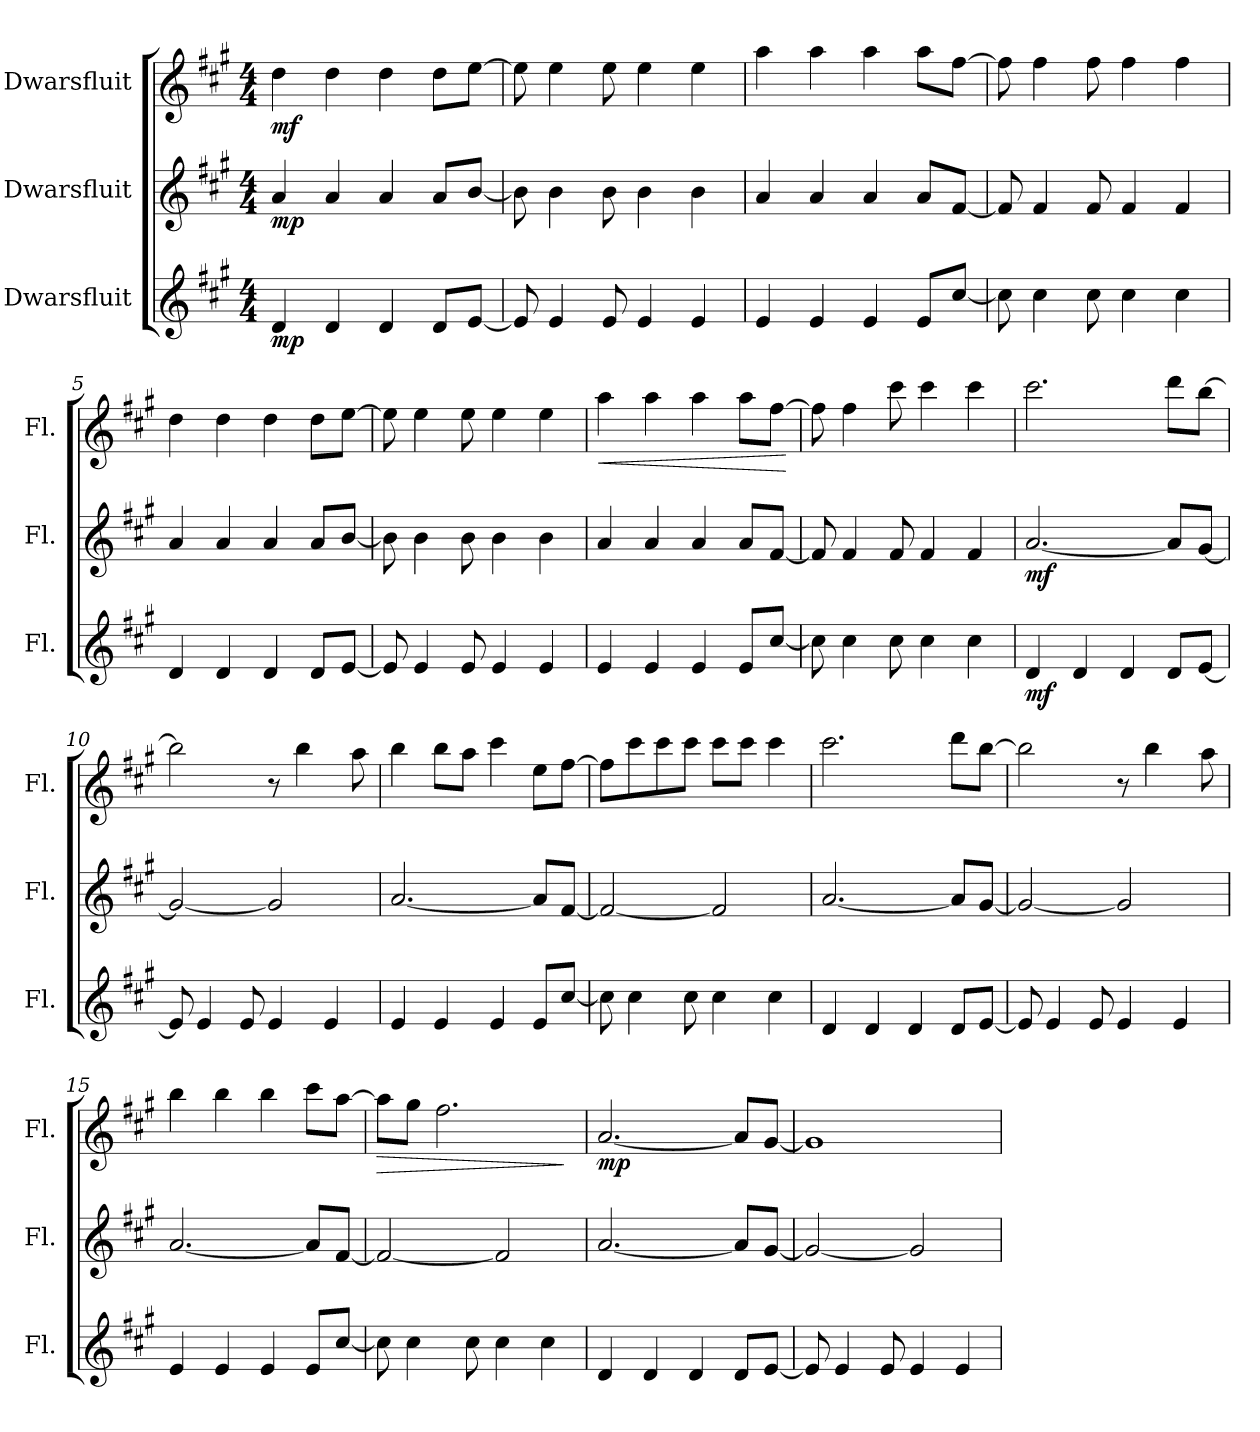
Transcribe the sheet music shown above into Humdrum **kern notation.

**kern	**dynam	**kern	**dynam	**kern	**dynam
*part3	*part3	*part2	*part2	*part1	*part1
*staff3	*staff3	*staff2	*staff2	*staff1	*staff1
*I"Dwarsfluit	*	*I"Dwarsfluit	*	*I"Dwarsfluit	*
*I'Fl.	*	*I'Fl.	*	*I'Fl.	*
*clefG2	*	*clefG2	*	*clefG2	*
*k[f#c#g#]	*	*k[f#c#g#]	*	*k[f#c#g#]	*
*M4/4	*	*M4/4	*	*M4/4	*
*MM115	*	*MM115	*	*MM115	*
=1	=1	=1	=1	=1	=1
!	!LO:DY:b	!	!LO:DY:b	!	!LO:DY:b
4d/	mp	4a/	mp	4dd\	mf
4d/	.	4a/	.	4dd\	.
4d/	.	4a/	.	4dd\	.
8d/L	.	8a/L	.	8dd\L	.
[8e/J	.	[8b/J	.	[8ee\J	.
=2	=2	=2	=2	=2	=2
8e/]	.	8b\]	.	8ee\]	.
4e/	.	4b\	.	4ee\	.
8e/	.	8b\	.	8ee\	.
4e/	.	4b\	.	4ee\	.
4e/	.	4b\	.	4ee\	.
=3	=3	=3	=3	=3	=3
4e/	.	4a/	.	4aa\	.
4e/	.	4a/	.	4aa\	.
4e/	.	4a/	.	4aa\	.
8e/L	.	8a/L	.	8aa\L	.
[8cc#/J	.	[8f#/J	.	[8ff#\J	.
=4	=4	=4	=4	=4	=4
8cc#\]	.	8f#/]	.	8ff#\]	.
4cc#\	.	4f#/	.	4ff#\	.
8cc#\	.	8f#/	.	8ff#\	.
4cc#\	.	4f#/	.	4ff#\	.
4cc#\	.	4f#/	.	4ff#\	.
=5	=5	=5	=5	=5	=5
4d/	.	4a/	.	4dd\	.
4d/	.	4a/	.	4dd\	.
4d/	.	4a/	.	4dd\	.
8d/L	.	8a/L	.	8dd\L	.
[8e/J	.	[8b/J	.	[8ee\J	.
!!LO:LB:g=z
=6	=6	=6	=6	=6	=6
8e/]	.	8b\]	.	8ee\]	.
4e/	.	4b\	.	4ee\	.
8e/	.	8b\	.	8ee\	.
4e/	.	4b\	.	4ee\	.
4e/	.	4b\	.	4ee\	.
=7	=7	=7	=7	=7	=7
!	!	!	!	!	!LO:HP:b
4e/	.	4a/	.	4aa\	<
4e/	.	4a/	.	4aa\	.
4e/	.	4a/	.	4aa\	.
8e/L	.	8a/L	.	8aa\L	.
[8cc#/J	.	[8f#/J	.	[8ff#\J	.
.	.	.	.	.	[
=8	=8	=8	=8	=8	=8
8cc#\]	.	8f#/]	.	8ff#\]	.
4cc#\	.	4f#/	.	4ff#\	.
8cc#\	.	8f#/	.	8ccc#\	.
4cc#\	.	4f#/	.	4ccc#\	.
4cc#\	.	4f#/	.	4ccc#\	.
=9	=9	=9	=9	=9	=9
!	!LO:DY:b	!	!LO:DY:b	!	!
4d/	mf	[2.a/	mf	2.ccc#\	.
4d/	.	.	.	.	.
4d/	.	.	.	.	.
8d/L	.	8a/L]	.	8ddd\L	.
[8e/J	.	[8g#/J	.	[8bb\J	.
=10	=10	=10	=10	=10	=10
8e/]	.	2g#/_	.	2bb\]	.
4e/	.	.	.	.	.
8e/	.	.	.	.	.
4e/	.	2g#/]	.	8r	.
.	.	.	.	4bb\	.
4e/	.	.	.	.	.
.	.	.	.	8aa\	.
=11	=11	=11	=11	=11	=11
4e/	.	[2.a/	.	4bb\	.
4e/	.	.	.	8bb\L	.
.	.	.	.	8aa\J	.
4e/	.	.	.	4ccc#\	.
8e/L	.	8a/L]	.	8ee\L	.
[8cc#/J	.	[8f#/J	.	[8ff#\J	.
!!LO:LB:g=z
=12	=12	=12	=12	=12	=12
8cc#\]	.	2f#/_	.	8ff#\L]	.
4cc#\	.	.	.	8ccc#\	.
.	.	.	.	8ccc#\	.
8cc#\	.	.	.	8ccc#\J	.
4cc#\	.	2f#/]	.	8ccc#\L	.
.	.	.	.	8ccc#\J	.
4cc#\	.	.	.	4ccc#\	.
=13	=13	=13	=13	=13	=13
4d/	.	[2.a/	.	2.ccc#\	.
4d/	.	.	.	.	.
4d/	.	.	.	.	.
8d/L	.	8a/L]	.	8ddd\L	.
[8e/J	.	[8g#/J	.	[8bb\J	.
=14	=14	=14	=14	=14	=14
8e/]	.	2g#/_	.	2bb\]	.
4e/	.	.	.	.	.
8e/	.	.	.	.	.
4e/	.	2g#/]	.	8r	.
.	.	.	.	4bb\	.
4e/	.	.	.	.	.
.	.	.	.	8aa\	.
=15	=15	=15	=15	=15	=15
4e/	.	[2.a/	.	4bb\	.
4e/	.	.	.	4bb\	.
4e/	.	.	.	4bb\	.
8e/L	.	8a/L]	.	8ccc#\L	.
[8cc#/J	.	[8f#/J	.	[8aa\J	.
=16	=16	=16	=16	=16	=16
!	!	!	!	!	!LO:HP:b
8cc#\]	.	2f#/_	.	8aa\L]	>
4cc#\	.	.	.	8gg#\J	.
.	.	.	.	2.ff#\	.
8cc#\	.	.	.	.	.
4cc#\	.	2f#/]	.	.	.
4cc#\	.	.	.	.	.
.	.	.	.	.	]
=17	=17	=17	=17	=17	=17
!	!	!	!	!	!LO:DY:b
4d/	.	[2.a/	.	[2.a/	mp
4d/	.	.	.	.	.
4d/	.	.	.	.	.
8d/L	.	8a/L]	.	8a/L]	.
[8e/J	.	[8g#/J	.	[8g#/J	.
!!LO:LB:g=z
=18	=18	=18	=18	=18	=18
8e/]	.	2g#/_	.	1g#]	.
4e/	.	.	.	.	.
8e/	.	.	.	.	.
4e/	.	2g#/]	.	.	.
4e/	.	.	.	.	.
=	=	=	=	=	=
*-	*-	*-	*-	*-	*-
